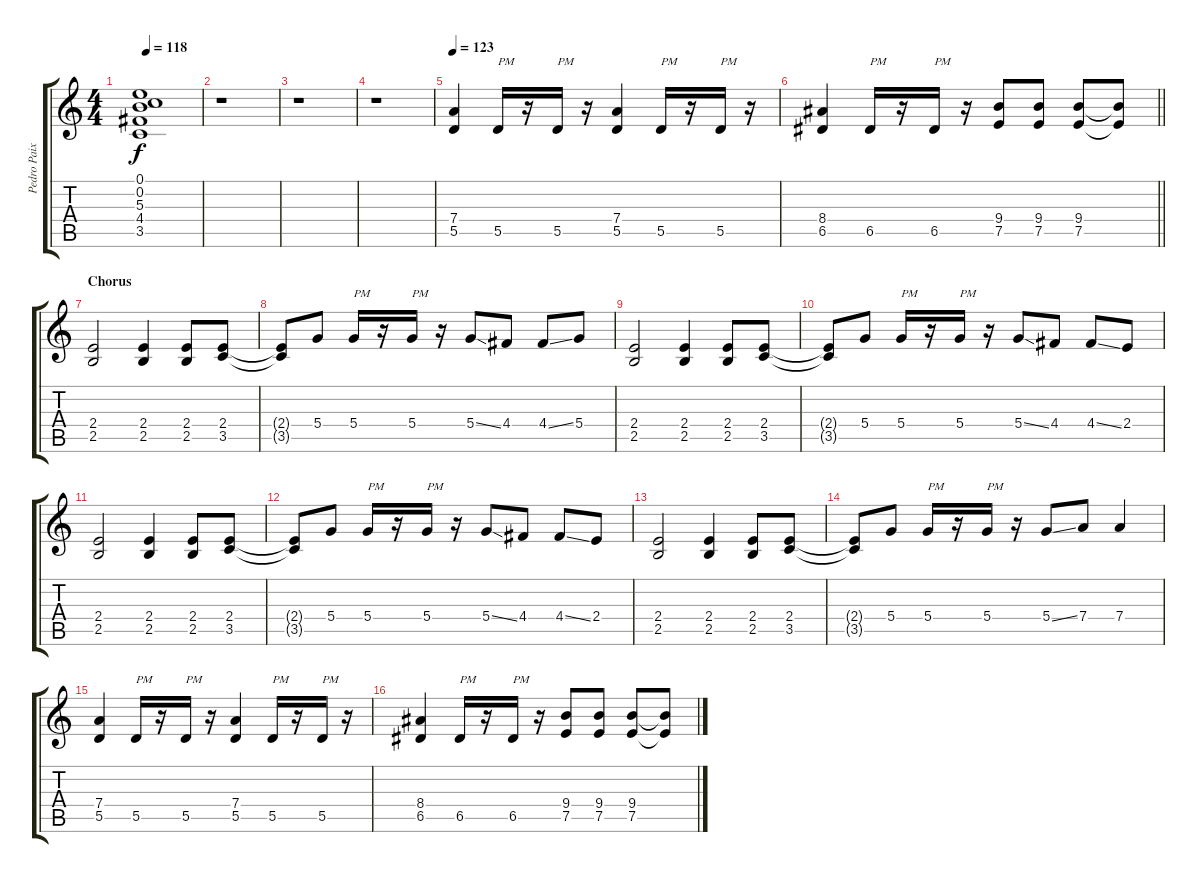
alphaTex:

\track ("" "Pedro Paix") {instrument overdrivenguitar}
\staff {score tabs}
\tuning (E4 B3 G3 D3 A2 E2) {hide}
\ts (4 4)
\tempo 118
\clef g2
\ks c
(0.1{t} 0.2{t} 5.3{t} 4.4{t} 3.5{t}).1{dy f} |
r.1 |
r.1 |
r.1 |
\tempo 123
(7.4 5.5).4{volume 12 instrument overdrivenguitar} 5.5.16{txt "PM"} r.16 5.5.16{txt "PM"} r.16 (7.4 5.5).4 5.5.16{txt "PM"} r.16 5.5.16{txt "PM"} r.16 |
\barLineRight lightlight
(8.4 6.5).4 6.5.16{txt "PM"} r.16 6.5.16{txt "PM"} r.16 (9.4 7.5).8 (9.4 7.5).8 (9.4 7.5).8 (9.4{t} 7.5{t}).8 |
\section ("" "Chorus")
(2.4 2.5).2 (2.4 2.5).4 (2.4 2.5).8 (2.4 3.5).8 |
(2.4{t} 3.5{t}).8 5.4.8 5.4.16{txt "PM"} r.16 5.4.16{txt "PM"} r.16 5.4{ss}.8 4.4.8 4.4{ss}.8 5.4.8 |
(2.4 2.5).2 (2.4 2.5).4 (2.4 2.5).8 (2.4 3.5).8 |
(2.4{t} 3.5{t}).8 5.4.8 5.4.16{txt "PM"} r.16 5.4.16{txt "PM"} r.16 5.4{ss}.8 4.4.8 4.4{ss}.8 2.4.8 |
(2.4 2.5).2 (2.4 2.5).4 (2.4 2.5).8 (2.4 3.5).8 |
(2.4{t} 3.5{t}).8 5.4.8 5.4.16{txt "PM"} r.16 5.4.16{txt "PM"} r.16 5.4{ss}.8 4.4.8 4.4{ss}.8 2.4.8 |
(2.4 2.5).2 (2.4 2.5).4 (2.4 2.5).8 (2.4 3.5).8 |
(2.4{t} 3.5{t}).8 5.4.8 5.4.16{txt "PM"} r.16 5.4.16{txt "PM"} r.16 5.4{ss}.8 7.4.8 7.4.4 |
(7.4 5.5).4 5.5.16{txt "PM"} r.16 5.5.16{txt "PM"} r.16 (7.4 5.5).4 5.5.16{txt "PM"} r.16 5.5.16{txt "PM"} r.16 |
(8.4 6.5).4 6.5.16{txt "PM"} r.16 6.5.16{txt "PM"} r.16 (9.4 7.5).8 (9.4 7.5).8 (9.4 7.5).8 (9.4{t} 7.5{t}).8
